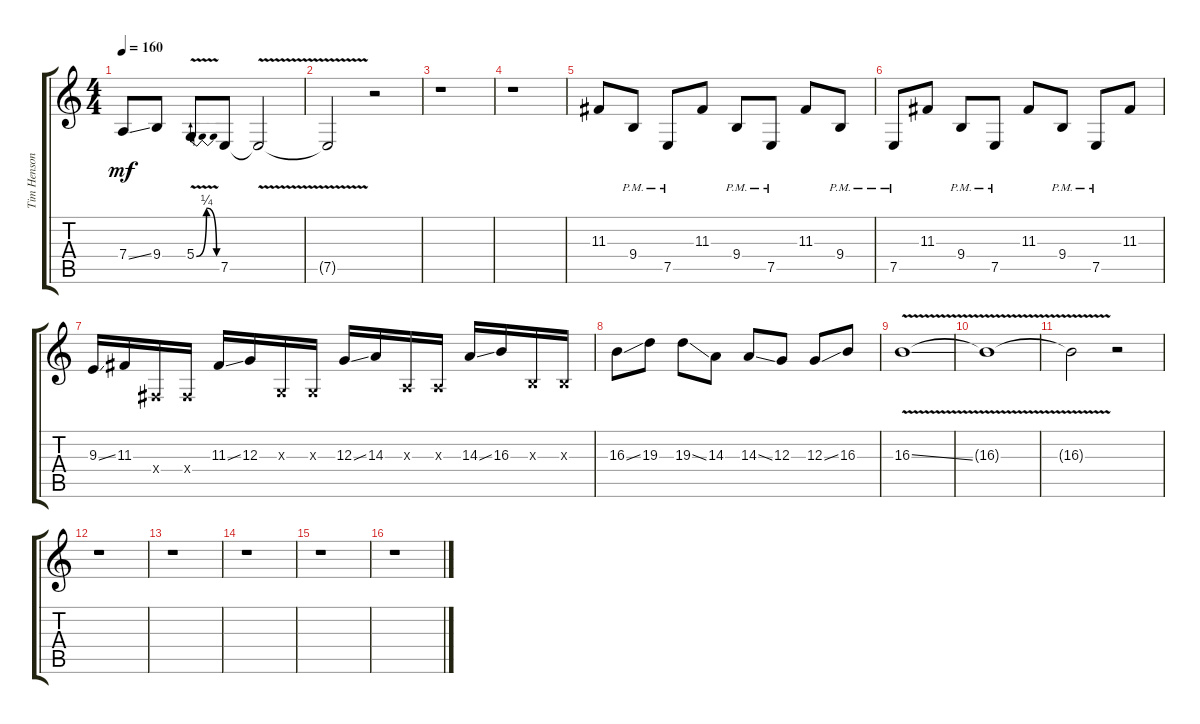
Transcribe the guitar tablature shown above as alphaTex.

\track ("Tim Henson Solo" "Tim Henson") {instrument violin}
\staff {score tabs}
\tuning (E4 B3 G3 D3 A2 D2) {hide}
\ts (4 4)
\tempo 160
\clef g2
\ks c
7.4{ss}.8{dy mf} 9.4.8 5.4{be (bendrelease 0 0 30 1 30 1 60 0) v}.8 7.5.8 7.5{v t}.2 |
7.5{v t}.2 r.2 |
r.1 |
r.1 |
11.3.8 9.4{pm}.8 7.5{pm}.8 11.3.8 9.4{pm}.8 7.5{pm}.8 11.3.8 9.4{pm}.8 |
7.5{pm}.8 11.3.8 9.4{pm}.8 7.5{pm}.8 11.3.8 9.4{pm}.8 7.5{pm}.8 11.3.8 |
9.3{ss}.16 11.3.16 4.4{x}.16 4.4{x}.16 11.3{ss}.16 12.3.16 0.3{x}.16 0.3{x}.16 12.3{ss}.16 14.3.16 2.3{x}.16 2.3{x}.16 14.3{ss}.16 16.3.16 4.3{x}.16 4.3{x}.16 |
16.3{ss}.8 19.3.8 19.3{ss}.8 14.3.8 14.3{ss}.8 12.3.8 12.3{ss}.8 16.3.8 |
16.3{v ss}.1 |
16.3{v t}.1 |
16.3{v t}.2 r.2 |
r.1 |
r.1 |
r.1 |
r.1 |
r.1
